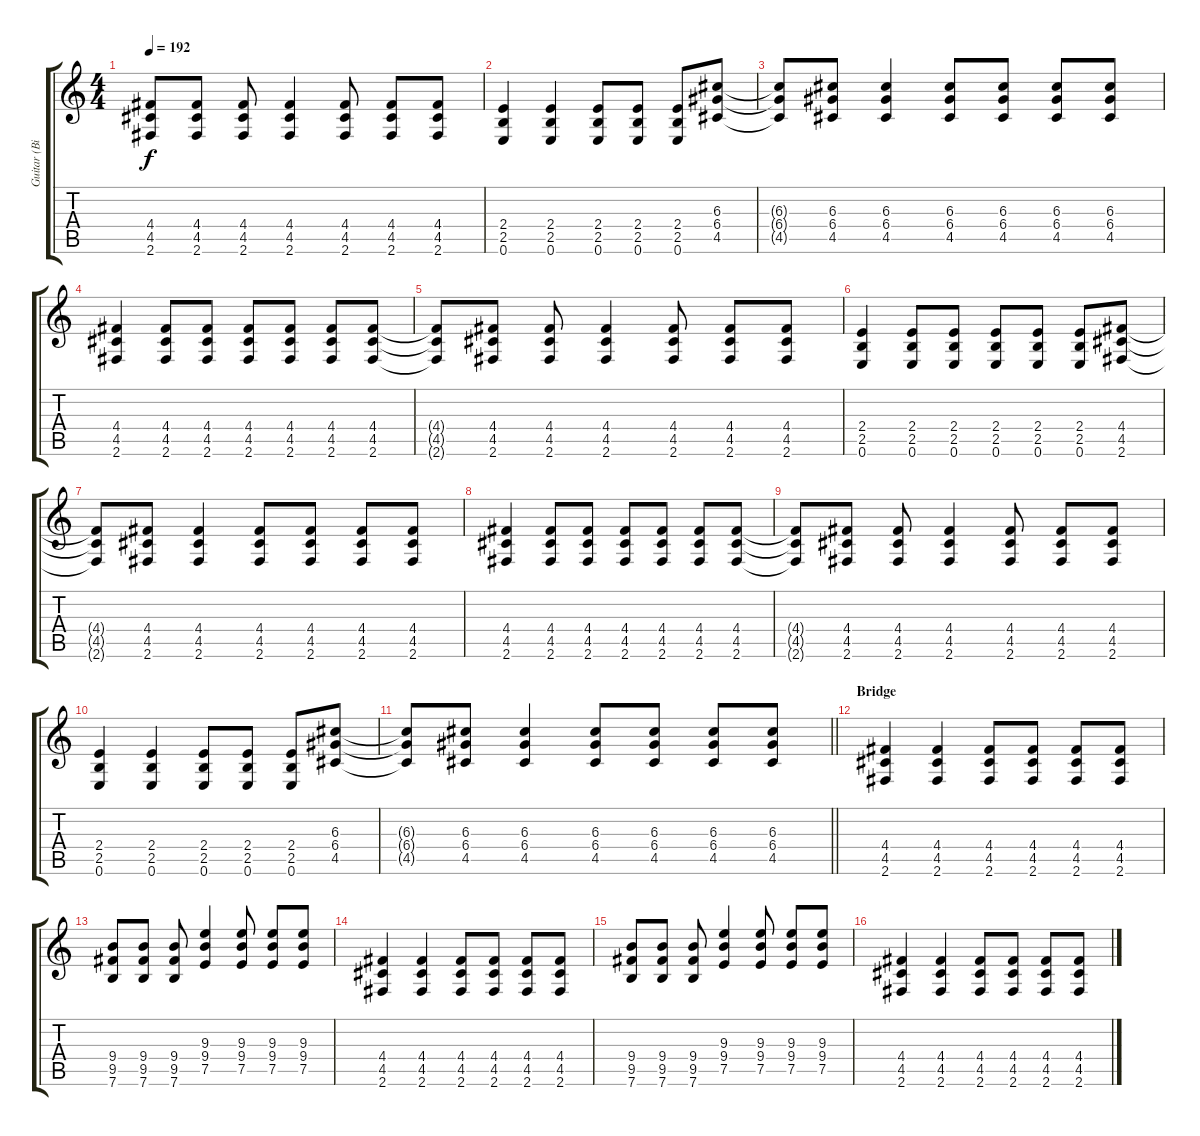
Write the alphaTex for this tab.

\track ("Guitar (Billie Joe Armstrong)" "Guitar (Bi") {instrument distortionguitar}
\staff {score tabs}
\tuning (E4 B3 G3 D3 A2 E2) {hide}
\ts (4 4)
\tempo 192
\clef g2
\ks c
(4.4{t} 4.5{t} 2.6{t}).8{dy f} (4.4 4.5 2.6).8 (4.4 4.5 2.6).8 (4.4 4.5 2.6).4 (4.4 4.5 2.6).8 (4.4 4.5 2.6).8 (4.4 4.5 2.6).8 |
(2.4 2.5 0.6).4 (2.4 2.5 0.6).4 (2.4 2.5 0.6).8 (2.4 2.5 0.6).8 (2.4 2.5 0.6).8 (6.3 6.4 4.5).8 |
(6.3{t} 6.4{t} 4.5{t}).8 (6.3 6.4 4.5).8 (6.3 6.4 4.5).4 (6.3 6.4 4.5).8 (6.3 6.4 4.5).8 (6.3 6.4 4.5).8 (6.3 6.4 4.5).8 |
(4.4 4.5 2.6).4 (4.4 4.5 2.6).8 (4.4 4.5 2.6).8 (4.4 4.5 2.6).8 (4.4 4.5 2.6).8 (4.4 4.5 2.6).8 (4.4 4.5 2.6).8 |
(4.4{t} 4.5{t} 2.6{t}).8 (4.4 4.5 2.6).8 (4.4 4.5 2.6).8 (4.4 4.5 2.6).4 (4.4 4.5 2.6).8 (4.4 4.5 2.6).8 (4.4 4.5 2.6).8 |
(2.4 2.5 0.6).4 (2.4 2.5 0.6).8 (2.4 2.5 0.6).8 (2.4 2.5 0.6).8 (2.4 2.5 0.6).8 (2.4 2.5 0.6).8 (4.4 4.5 2.6).8 |
(4.4{t} 4.5{t} 2.6{t}).8 (4.4 4.5 2.6).8 (4.4 4.5 2.6).4 (4.4 4.5 2.6).8 (4.4 4.5 2.6).8 (4.4 4.5 2.6).8 (4.4 4.5 2.6).8 |
(4.4 4.5 2.6).4 (4.4 4.5 2.6).8 (4.4 4.5 2.6).8 (4.4 4.5 2.6).8 (4.4 4.5 2.6).8 (4.4 4.5 2.6).8 (4.4 4.5 2.6).8 |
(4.4{t} 4.5{t} 2.6{t}).8 (4.4 4.5 2.6).8 (4.4 4.5 2.6).8 (4.4 4.5 2.6).4 (4.4 4.5 2.6).8 (4.4 4.5 2.6).8 (4.4 4.5 2.6).8 |
(2.4 2.5 0.6).4 (2.4 2.5 0.6).4 (2.4 2.5 0.6).8 (2.4 2.5 0.6).8 (2.4 2.5 0.6).8 (6.3 6.4 4.5).8 |
\barLineRight lightlight
(6.3{t} 6.4{t} 4.5{t}).8 (6.3 6.4 4.5).8 (6.3 6.4 4.5).4 (6.3 6.4 4.5).8 (6.3 6.4 4.5).8 (6.3 6.4 4.5).8 (6.3 6.4 4.5).8 |
\section ("" "Bridge")
(4.4 4.5 2.6).4 (4.4 4.5 2.6).4 (4.4 4.5 2.6).8 (4.4 4.5 2.6).8 (4.4 4.5 2.6).8 (4.4 4.5 2.6).8 |
(9.4 9.5 7.6).8 (9.4 9.5 7.6).8 (9.4 9.5 7.6).8 (9.3 9.4 7.5).4 (9.3 9.4 7.5).8 (9.3 9.4 7.5).8 (9.3 9.4 7.5).8 |
(4.4 4.5 2.6).4 (4.4 4.5 2.6).4 (4.4 4.5 2.6).8 (4.4 4.5 2.6).8 (4.4 4.5 2.6).8 (4.4 4.5 2.6).8 |
(9.4 9.5 7.6).8 (9.4 9.5 7.6).8 (9.4 9.5 7.6).8 (9.3 9.4 7.5).4 (9.3 9.4 7.5).8 (9.3 9.4 7.5).8 (9.3 9.4 7.5).8 |
(4.4 4.5 2.6).4 (4.4 4.5 2.6).4 (4.4 4.5 2.6).8 (4.4 4.5 2.6).8 (4.4 4.5 2.6).8 (4.4 4.5 2.6).8
